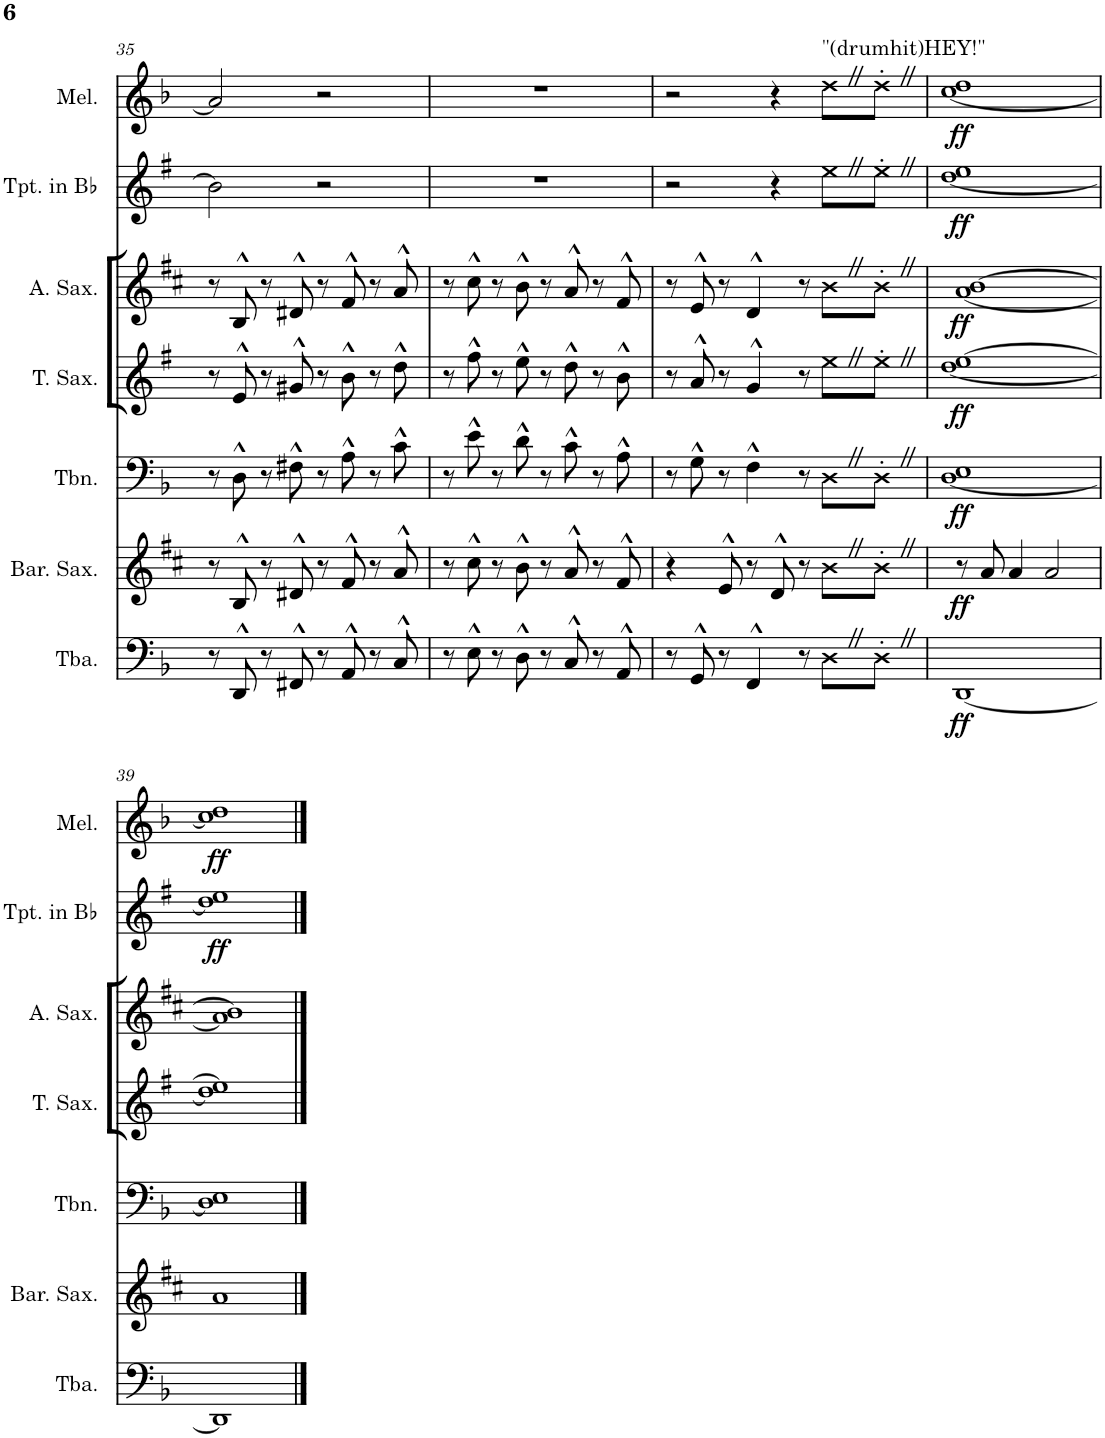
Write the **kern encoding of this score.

**kern	**dynam	**kern	**dynam	**kern	**dynam	**kern	**dynam	**kern	**dynam	**kern	**dynam	**kern	**dynam
*part7	*part7	*part6	*part6	*part5	*part5	*part4	*part4	*part3	*part3	*part2	*part2	*part1	*part1
*staff7	*staff7	*staff6	*staff6	*staff5	*staff5	*staff4	*staff4	*staff3	*staff3	*staff2	*staff2	*staff1	*staff1
*I"Tuba	*	*I"Baritone Saxophone	*	*I"Trombone	*	*I"Tenor Saxophone	*	*I"Alto Saxophone	*	*I"Trumpet in Bb	*	*I"Melodica	*
*I'Tba.	*	*I'Bar. Sax.	*	*I'Tbn.	*	*I'T. Sax.	*	*I'A. Sax.	*	*I'Tpt. in Bb	*	*I'Mel.	*
!!LO:PB:g=z
*clefF4	*	*clefG2	*	*clefF4	*	*clefG2	*	*clefG2	*	*clefG2	*	*clefG2	*
*	*	*Trd12c21	*	*	*	*Trd8c14	*	*Trd5c9	*	*Trd1c2	*	*	*
*k[b-]	*	*k[f#c#]	*	*k[b-]	*	*k[f#]	*	*k[f#c#]	*	*k[f#]	*	*k[b-]	*
*M4/4	*	*M4/4	*	*M4/4	*	*M4/4	*	*M4/4	*	*M4/4	*	*M4/4	*
=35	=35	=35	=35	=35	=35	=35	=35	=35	=35	=35	=35	=35	=35
8r	.	8r	.	8r	.	8r	.	8r	.	2b\]	.	2a/]	.
8DD^^/	.	8B^^/	.	8D^^\	.	8e^^/	.	8B^^/	.	.	.	.	.
8r	.	8r	.	8r	.	8r	.	8r	.	.	.	.	.
8FF#X^^/	.	8d#X^^/	.	8F#X^^\	.	8g#X^^/	.	8d#X^^/	.	.	.	.	.
8r	.	8r	.	8r	.	8r	.	8r	.	2r	.	2r	.
8AA^^/	.	8f#^^/	.	8A^^\	.	8b^^\	.	8f#^^/	.	.	.	.	.
8r	.	8r	.	8r	.	8r	.	8r	.	.	.	.	.
8C^^/	.	8a^^/	.	8c^^\	.	8dd^^\	.	8a^^/	.	.	.	.	.
=36	=36	=36	=36	=36	=36	=36	=36	=36	=36	=36	=36	=36	=36
8r	.	8r	.	8r	.	8r	.	8r	.	1r	.	1r	.
8E^^\	.	8cc#^^\	.	8e^^\	.	8ff#^^\	.	8cc#^^\	.	.	.	.	.
8r	.	8r	.	8r	.	8r	.	8r	.	.	.	.	.
8D^^\	.	8b^^\	.	8d^^\	.	8ee^^\	.	8b^^\	.	.	.	.	.
8r	.	8r	.	8r	.	8r	.	8r	.	.	.	.	.
8C^^/	.	8a^^/	.	8c^^\	.	8dd^^\	.	8a^^/	.	.	.	.	.
8r	.	8r	.	8r	.	8r	.	8r	.	.	.	.	.
8AA^^/	.	8f#^^/	.	8A^^\	.	8b^^\	.	8f#^^/	.	.	.	.	.
=37	=37	=37	=37	=37	=37	=37	=37	=37	=37	=37	=37	=37	=37
8r	.	4r	.	8r	.	8r	.	8r	.	2r	.	2r	.
8GG^^/	.	.	.	8G^^\	.	8a^^/	.	8e^^/	.	.	.	.	.
8r	.	8e^^/	.	8r	.	8r	.	8r	.	.	.	.	.
4FF^^/	.	8r	.	4F^^\	.	4g^^/	.	4d^^/	.	.	.	.	.
.	.	8d^^/	.	.	.	.	.	.	.	4r	.	4r	.
8r	.	8r	.	8r	.	8r	.	8r	.	.	.	.	.
!	!	!	!	!	!	!	!	!	!	!	!	!LO:TX:a:t="(drumhit)HEY!"	!
8DZ\L	.	8bZ\L	.	8DZ\L	.	8eeZ\L	.	8bZ\L	.	8eeZ\L	.	8ddZ\L	.
8D'Z\J	.	8b'Z\J	.	8D'Z\J	.	8ee'Z\J	.	8b'Z\J	.	8ee'Z\J	.	8dd'Z\J	.
=38	=38	=38	=38	=38	=38	=38	=38	=38	=38	=38	=38	=38	=38
!	!LO:DY:b	!	!LO:DY:b	!	!LO:DY:b	!	!LO:DY:b	!	!LO:DY:b	!	!LO:DY:b	!	!LO:DY:b
[1DD	ff	8r	ff	[1D 1E	ff	[1dd [1ee	ff	[1a [1b	ff	[1dd 1ee	ff	[1cc 1dd	ff
.	.	8a/	.	.	.	.	.	.	.	.	.	.	.
.	.	4a/	.	.	.	.	.	.	.	.	.	.	.
.	.	2a/	.	.	.	.	.	.	.	.	.	.	.
!!LO:LB:g=z
=39	=39	=39	=39	=39	=39	=39	=39	=39	=39	=39	=39	=39	=39
!	!	!	!	!	!	!	!	!	!	!	!LO:DY:b	!	!LO:DY:b
1DD]	.	1a	.	1D] 1E	.	1dd] 1ee]	.	1a] 1b]	.	1dd] 1ee	ff	1cc] 1dd	ff
==	==	==	==	==	==	==	==	==	==	==	==	==	==
*-	*-	*-	*-	*-	*-	*-	*-	*-	*-	*-	*-	*-	*-
